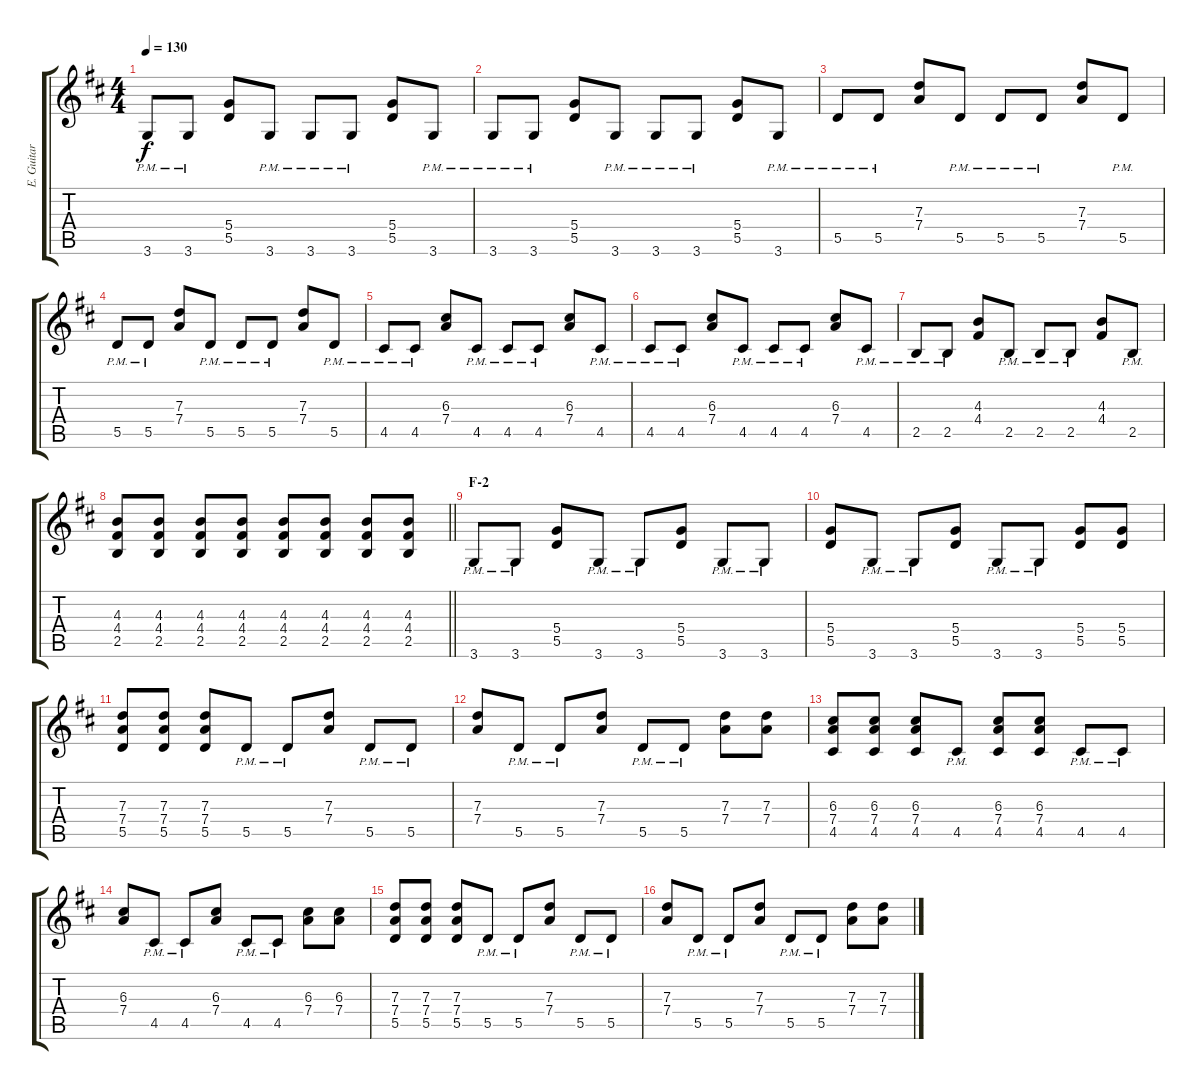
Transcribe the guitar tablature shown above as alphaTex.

\track ("E. Guitar II" "E. Guitar ") {instrument electricguitarclean}
\staff {score tabs}
\tuning (E4 B3 G3 D3 A2 E2) {hide}
\ts (4 4)
\tempo 130
\clef g2
\ks d
3.6{pm}.8{dy f} 3.6{pm}.8 (5.4 5.5).8 3.6{pm}.8 3.6{pm}.8 3.6{pm}.8 (5.4 5.5).8 3.6{pm}.8 |
3.6{pm}.8 3.6{pm}.8 (5.4 5.5).8 3.6{pm}.8 3.6{pm}.8 3.6{pm}.8 (5.4 5.5).8 3.6{pm}.8 |
5.5{pm}.8 5.5{pm}.8 (7.3 7.4).8 5.5{pm}.8 5.5{pm}.8 5.5{pm}.8 (7.3 7.4).8 5.5{pm}.8 |
5.5{pm}.8 5.5{pm}.8 (7.3 7.4).8 5.5{pm}.8 5.5{pm}.8 5.5{pm}.8 (7.3 7.4).8 5.5{pm}.8 |
4.5{pm}.8 4.5{pm}.8 (6.3 7.4).8 4.5{pm}.8 4.5{pm}.8 4.5{pm}.8 (6.3 7.4).8 4.5{pm}.8 |
4.5{pm}.8 4.5{pm}.8 (6.3 7.4).8 4.5{pm}.8 4.5{pm}.8 4.5{pm}.8 (6.3 7.4).8 4.5{pm}.8 |
2.5{pm}.8 2.5{pm}.8 (4.3 4.4).8 2.5{pm}.8 2.5{pm}.8 2.5{pm}.8 (4.3 4.4).8 2.5{pm}.8 |
\barLineRight lightlight
(4.3 4.4 2.5).8 (4.3 4.4 2.5).8 (4.3 4.4 2.5).8 (4.3 4.4 2.5).8 (4.3 4.4 2.5).8 (4.3 4.4 2.5).8 (4.3 4.4 2.5).8 (4.3 4.4 2.5).8 |
\section ("" "F-2")
3.6{pm}.8 3.6{pm}.8 (5.4 5.5).8 3.6{pm}.8 3.6{pm}.8 (5.4 5.5).8 3.6{pm}.8 3.6{pm}.8 |
(5.4 5.5).8 3.6{pm}.8 3.6{pm}.8 (5.4 5.5).8 3.6{pm}.8 3.6{pm}.8 (5.4 5.5).8 (5.4 5.5).8 |
(7.3 7.4 5.5).8 (7.3 7.4 5.5).8 (7.3 7.4 5.5).8 5.5{pm}.8 5.5{pm}.8 (7.3 7.4).8 5.5{pm}.8 5.5{pm}.8 |
(7.3 7.4).8 5.5{pm}.8 5.5{pm}.8 (7.3 7.4).8 5.5{pm}.8 5.5{pm}.8 (7.3 7.4).8 (7.3 7.4).8 |
(6.3 7.4 4.5).8 (6.3 7.4 4.5).8 (6.3 7.4 4.5).8 4.5{pm}.8 (6.3 7.4 4.5).8 (6.3 7.4 4.5).8 4.5{pm}.8 4.5{pm}.8 |
(6.3 7.4).8 4.5{pm}.8 4.5{pm}.8 (6.3 7.4).8 4.5{pm}.8 4.5{pm}.8 (6.3 7.4).8 (6.3 7.4).8 |
(7.3 7.4 5.5).8 (7.3 7.4 5.5).8 (7.3 7.4 5.5).8 5.5{pm}.8 5.5{pm}.8 (7.3 7.4).8 5.5{pm}.8 5.5{pm}.8 |
(7.3 7.4).8 5.5{pm}.8 5.5{pm}.8 (7.3 7.4).8 5.5{pm}.8 5.5{pm}.8 (7.3 7.4).8 (7.3 7.4).8
